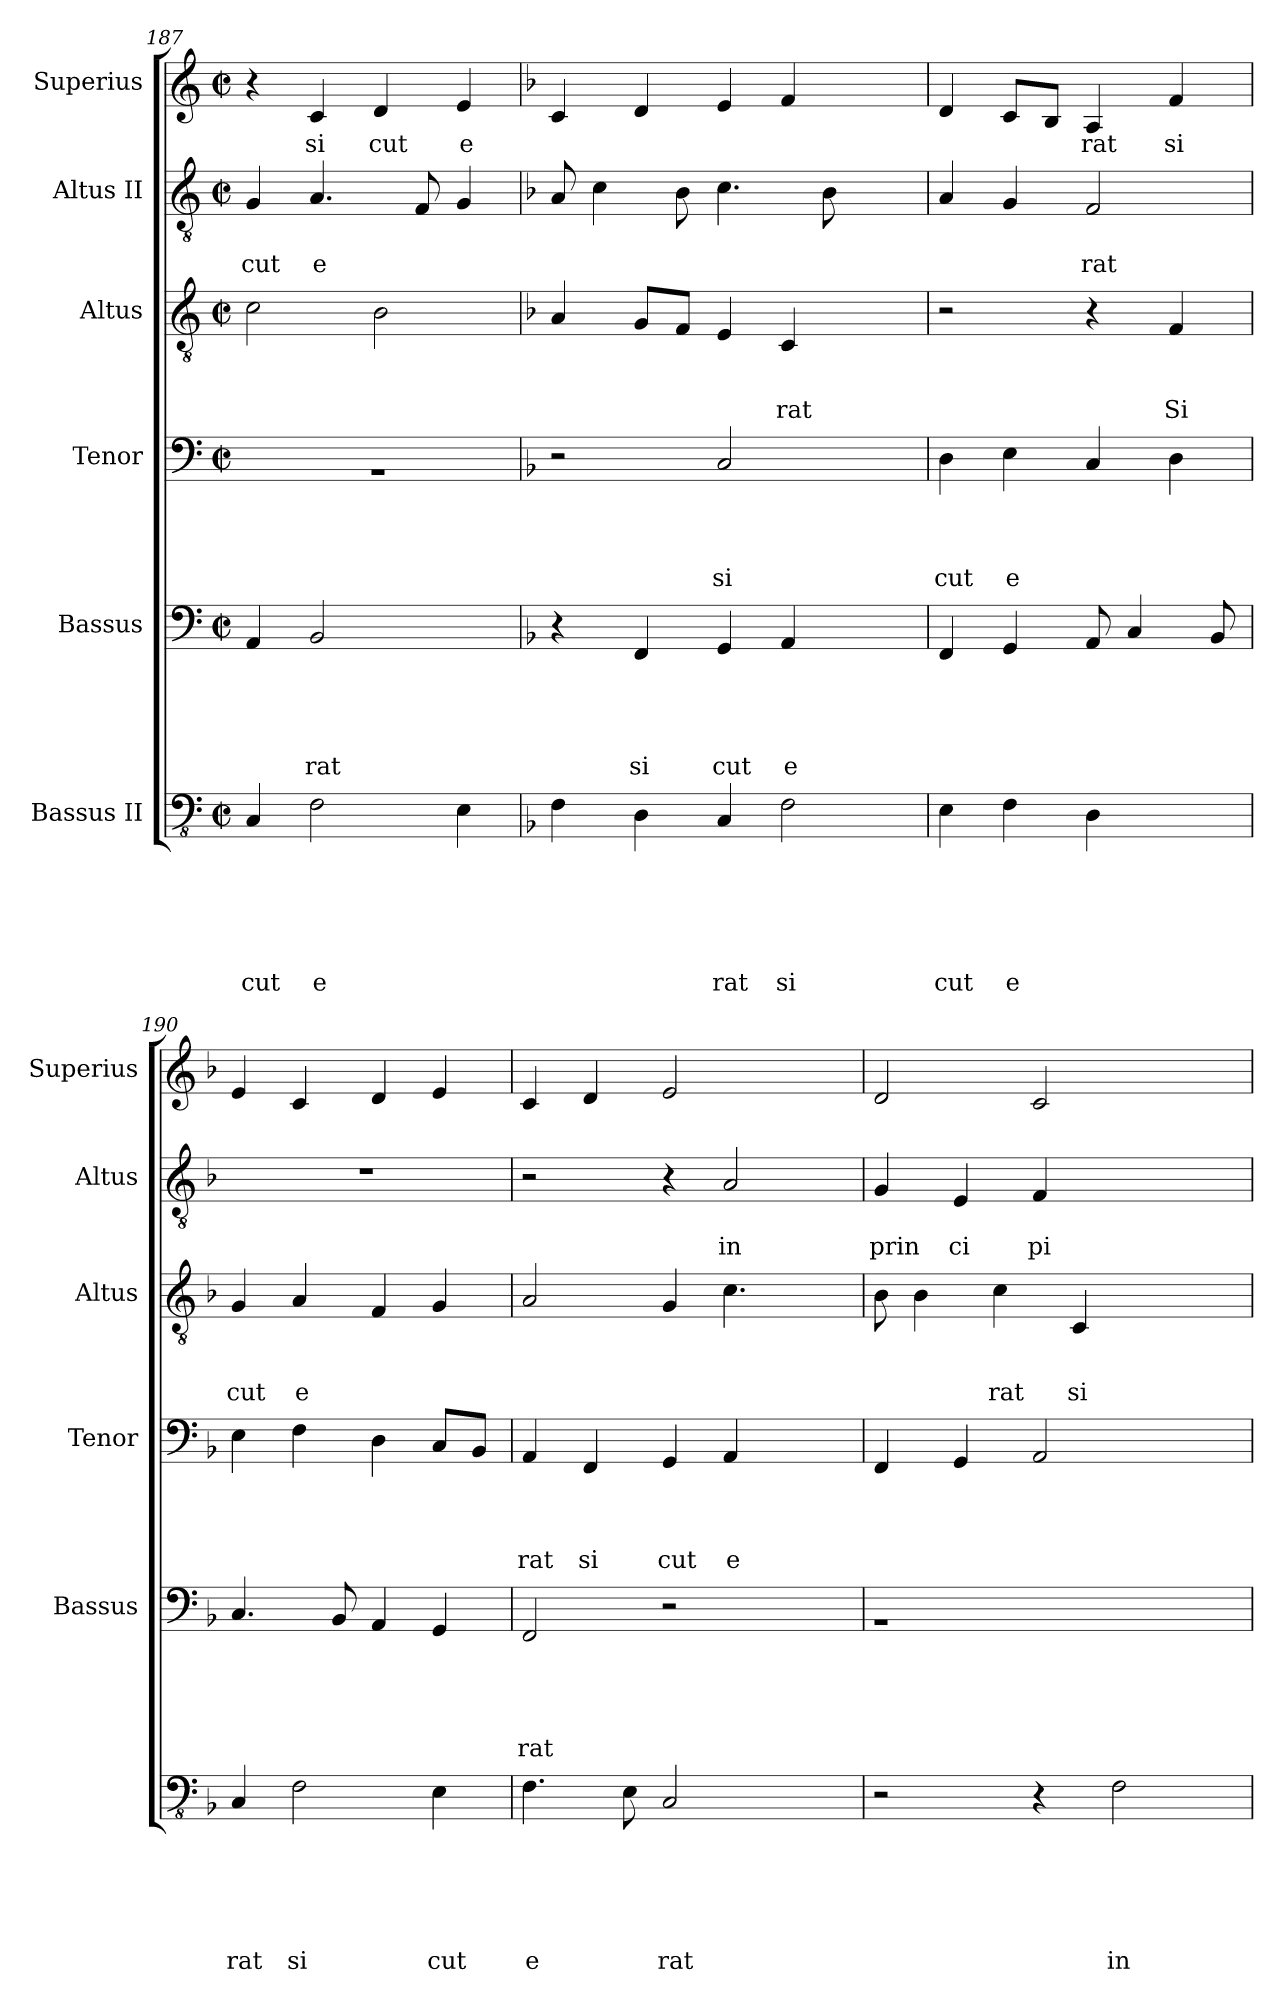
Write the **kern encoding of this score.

**kern	**text	**text	**text	**text	**text	**text	**kern	**text	**text	**text	**text	**text	**kern	**text	**text	**text	**text	**kern	**text	**text	**text	**kern	**text	**text	**kern	**text
*part6	*part6	*part6	*part6	*part6	*part6	*part6	*part5	*part5	*part5	*part5	*part5	*part5	*part4	*part4	*part4	*part4	*part4	*part3	*part3	*part3	*part3	*part2	*part2	*part2	*part1	*part1
*staff6	*staff6	*staff6	*staff6	*staff6	*staff6	*staff6	*staff5	*staff5	*staff5	*staff5	*staff5	*staff5	*staff4	*staff4	*staff4	*staff4	*staff4	*staff3	*staff3	*staff3	*staff3	*staff2	*staff2	*staff2	*staff1	*staff1
*I"Bassus II	*	*	*	*	*	*	*I"Bassus	*	*	*	*	*	*I"Tenor	*	*	*	*	*I"Altus	*	*	*	*I"Altus II	*	*	*I"Superius	*
*	*	*	*	*	*	*	*I'Bassus	*	*	*	*	*	*I'Tenor	*	*	*	*	*I'Altus	*	*	*	*I'Altus	*	*	*I'Superius	*
*clefFv4	*	*	*	*	*	*	*clefF4	*	*	*	*	*	*clefF4	*	*	*	*	*clefGv2	*	*	*	*clefGv2	*	*	*clefG2	*
*k[]	*	*	*	*	*	*	*k[]	*	*	*	*	*	*k[]	*	*	*	*	*k[]	*	*	*	*k[]	*	*	*k[]	*
*C:	*	*	*	*	*	*	*C:	*	*	*	*	*	*C:	*	*	*	*	*C:	*	*	*	*C:	*	*	*C:	*
*M2/2	*	*	*	*	*	*	*M2/2	*	*	*	*	*	*M2/2	*	*	*	*	*M2/2	*	*	*	*M2/2	*	*	*M2/2	*
*met(c|)	*	*	*	*	*	*	*met(c|)	*	*	*	*	*	*met(c|)	*	*	*	*	*met(c|)	*	*	*	*met(c|)	*	*	*met(c|)	*
=187	=187	=187	=187	=187	=187	=187	=187	=187	=187	=187	=187	=187	=187	=187	=187	=187	=187	=187	=187	=187	=187	=187	=187	=187	=187	=187
!	!	!	!	!	!	!LO:LY:b	!	!	!	!	!	!	!	!	!	!	!	!	!	!	!	!	!	!LO:LY:b	!	!
4CC/	.	.	.	.	.	cut	4AA/	.	.	.	.	.	1rC	.	.	.	.	2c\	.	.	.	4G/	.	cut	4r	.
!	!	!	!	!	!	!LO:LY:b	!	!	!	!	!	!LO:LY:b	!	!	!	!	!	!	!	!	!	!	!	!LO:LY:b	!	!LO:LY:b
2FF\	.	.	.	.	.	e	2BB/	.	.	.	.	rat	.	.	.	.	.	.	.	.	.	4.A/	.	e	4c/	si
!	!	!	!	!	!	!	!	!	!	!	!	!	!	!	!	!	!	!	!	!	!	!	!	!	!	!LO:LY:b
.	.	.	.	.	.	.	.	.	.	.	.	.	.	.	.	.	.	2B\	.	.	.	.	.	.	4d/	cut
.	.	.	.	.	.	.	.	.	.	.	.	.	.	.	.	.	.	.	.	.	.	8F/	.	.	.	.
!	!	!	!	!	!	!	!	!	!	!	!	!	!	!	!	!	!	!	!	!	!	!	!	!	!	!LO:LY:b
4EE\	.	.	.	.	.	.	4ryy	.	.	.	.	.	.	.	.	.	.	.	.	.	.	4G/	.	.	4e/	e
!!LO:LB:g=z
=188	=188	=188	=188	=188	=188	=188	=188	=188	=188	=188	=188	=188	=188	=188	=188	=188	=188	=188	=188	=188	=188	=188	=188	=188	=188	=188
*k[b-]	*	*	*	*	*	*	*k[b-]	*	*	*	*	*	*k[b-]	*	*	*	*	*k[b-]	*	*	*	*k[b-]	*	*	*k[b-]	*
*F:	*	*	*	*	*	*	*F:	*	*	*	*	*	*F:	*	*	*	*	*F:	*	*	*	*F:	*	*	*F:	*
4FF\	.	.	.	.	.	.	4r	.	.	.	.	.	2r	.	.	.	.	4A/	.	.	.	8A/	.	.	4c/	.
.	.	.	.	.	.	.	.	.	.	.	.	.	.	.	.	.	.	.	.	.	.	4c\	.	.	.	.
!	!	!	!	!	!	!	!	!	!	!	!	!LO:LY:b	!	!	!	!	!	!	!	!	!	!	!	!	!	!
4DD\	.	.	.	.	.	.	4FF/	.	.	.	.	si	.	.	.	.	.	8G/L	.	.	.	.	.	.	4d/	.
.	.	.	.	.	.	.	.	.	.	.	.	.	.	.	.	.	.	8F/J	.	.	.	8B-\	.	.	.	.
!	!	!	!	!	!	!LO:LY:b	!	!	!	!	!	!LO:LY:b	!	!	!	!	!LO:LY:b	!	!	!	!	!	!	!	!	!
4CC/	.	.	.	.	.	rat	4GG/	.	.	.	.	cut	2C/	.	.	.	si	4E/	.	.	.	4.c\	.	.	4e/	.
!	!	!	!	!	!	!LO:LY:b	!	!	!	!	!	!LO:LY:b	!	!	!	!	!	!	!	!	!LO:LY:b	!	!	!	!	!
2FF\	.	.	.	.	.	si	4AA/	.	.	.	.	e	.	.	.	.	.	4C/	.	.	rat	.	.	.	4f/	.
.	.	.	.	.	.	.	.	.	.	.	.	.	.	.	.	.	.	.	.	.	.	8B-\	.	.	.	.
.	.	.	.	.	.	.	4ryy	.	.	.	.	.	4ryy	.	.	.	.	4ryy	.	.	.	4ryy	.	.	4ryy	.
=189	=189	=189	=189	=189	=189	=189	=189	=189	=189	=189	=189	=189	=189	=189	=189	=189	=189	=189	=189	=189	=189	=189	=189	=189	=189	=189
!	!	!	!	!	!	!LO:LY:b	!	!	!	!	!	!	!	!	!	!	!LO:LY:b	!	!	!	!	!	!	!	!	!
4EE\	.	.	.	.	.	cut	4FF/	.	.	.	.	.	4D\	.	.	.	cut	2r	.	.	.	4A/	.	.	4d/	.
!	!	!	!	!	!	!LO:LY:b	!	!	!	!	!	!	!	!	!	!	!LO:LY:b	!	!	!	!	!	!	!	!	!
4FF\	.	.	.	.	.	e	4GG/	.	.	.	.	.	4E\	.	.	.	e	.	.	.	.	4G/	.	.	8c/L	.
.	.	.	.	.	.	.	.	.	.	.	.	.	.	.	.	.	.	.	.	.	.	.	.	.	8B-/J	.
!	!	!	!	!	!	!	!	!	!	!	!	!	!	!	!	!	!	!	!	!	!	!	!	!LO:LY:b	!	!LO:LY:b
4DD\	.	.	.	.	.	.	8AA/	.	.	.	.	.	4C/	.	.	.	.	4r	.	.	.	2F/	.	rat	4A/	rat
.	.	.	.	.	.	.	4C/	.	.	.	.	.	.	.	.	.	.	.	.	.	.	.	.	.	.	.
!	!	!	!	!	!	!	!	!	!	!	!	!	!	!	!	!	!	!	!	!	!LO:LY:b	!	!	!	!	!LO:LY:b
4ryy	.	.	.	.	.	.	.	.	.	.	.	.	4D\	.	.	.	.	4F/	.	.	Si	.	.	.	4f/	si
.	.	.	.	.	.	.	8BB-/	.	.	.	.	.	.	.	.	.	.	.	.	.	.	.	.	.	.	.
=190	=190	=190	=190	=190	=190	=190	=190	=190	=190	=190	=190	=190	=190	=190	=190	=190	=190	=190	=190	=190	=190	=190	=190	=190	=190	=190
!	!	!	!	!	!	!LO:LY:b	!	!	!	!	!	!	!	!	!	!	!	!	!	!	!LO:LY:b	!	!	!	!	!
4CC/	.	.	.	.	.	rat	4.C/	.	.	.	.	.	4E\	.	.	.	.	4G/	.	.	cut	1r	.	.	4e/	.
!	!	!	!	!	!	!LO:LY:b	!	!	!	!	!	!	!	!	!	!	!	!	!	!	!LO:LY:b	!	!	!	!	!
2FF\	.	.	.	.	.	si	.	.	.	.	.	.	4F\	.	.	.	.	4A/	.	.	e	.	.	.	4c/	.
.	.	.	.	.	.	.	8BB-/	.	.	.	.	.	.	.	.	.	.	.	.	.	.	.	.	.	.	.
.	.	.	.	.	.	.	4AA/	.	.	.	.	.	4D\	.	.	.	.	4F/	.	.	.	.	.	.	4d/	.
!	!	!	!	!	!	!LO:LY:b	!	!	!	!	!	!	!	!	!	!	!	!	!	!	!	!	!	!	!	!
4EE\	.	.	.	.	.	cut	4GG/	.	.	.	.	.	8C/L	.	.	.	.	4G/	.	.	.	.	.	.	4e/	.
.	.	.	.	.	.	.	.	.	.	.	.	.	8BB-/J	.	.	.	.	.	.	.	.	.	.	.	.	.
=191	=191	=191	=191	=191	=191	=191	=191	=191	=191	=191	=191	=191	=191	=191	=191	=191	=191	=191	=191	=191	=191	=191	=191	=191	=191	=191
!	!	!	!	!	!	!LO:LY:b	!	!	!	!	!	!LO:LY:b	!	!	!	!	!LO:LY:b	!	!	!	!	!	!	!	!	!
4.FF\	.	.	.	.	.	e	2FF/	.	.	.	.	rat	4AA/	.	.	.	rat	2A/	.	.	.	2r	.	.	4c/	.
!	!	!	!	!	!	!	!	!	!	!	!	!	!	!	!	!	!LO:LY:b	!	!	!	!	!	!	!	!	!
.	.	.	.	.	.	.	.	.	.	.	.	.	4FF/	.	.	.	si	.	.	.	.	.	.	.	4d/	.
8EE\	.	.	.	.	.	.	.	.	.	.	.	.	.	.	.	.	.	.	.	.	.	.	.	.	.	.
!	!	!	!	!	!	!LO:LY:b	!	!	!	!	!	!	!	!	!	!	!LO:LY:b	!	!	!	!	!	!	!	!	!
2CC/	.	.	.	.	.	rat	2r	.	.	.	.	.	4GG/	.	.	.	cut	4G/	.	.	.	4r	.	.	2e/	.
!	!	!	!	!	!	!	!	!	!	!	!	!	!	!	!	!	!LO:LY:b	!	!	!	!	!	!	!LO:LY:b	!	!
.	.	.	.	.	.	.	.	.	.	.	.	.	4AA/	.	.	.	e	4.c\	.	.	.	2A/	.	in	.	.
4ryy	.	.	.	.	.	.	4ryy	.	.	.	.	.	4ryy	.	.	.	.	.	.	.	.	.	.	.	4ryy	.
.	.	.	.	.	.	.	.	.	.	.	.	.	.	.	.	.	.	8ryy	.	.	.	.	.	.	.	.
=192	=192	=192	=192	=192	=192	=192	=192	=192	=192	=192	=192	=192	=192	=192	=192	=192	=192	=192	=192	=192	=192	=192	=192	=192	=192	=192
!	!	!	!	!	!	!	!	!	!	!	!	!	!	!	!	!	!	!	!	!	!	!	!	!LO:LY:b	!	!
2r	.	.	.	.	.	.	1rC	.	.	.	.	.	4FF/	.	.	.	.	8B-\	.	.	.	4G/	.	prin	2d/	.
.	.	.	.	.	.	.	.	.	.	.	.	.	.	.	.	.	.	4B-\	.	.	.	.	.	.	.	.
!	!	!	!	!	!	!	!	!	!	!	!	!	!	!	!	!	!	!	!	!	!	!	!	!LO:LY:b	!	!
.	.	.	.	.	.	.	.	.	.	.	.	.	4GG/	.	.	.	.	.	.	.	.	4E/	.	ci	.	.
!	!	!	!	!	!	!	!	!	!	!	!	!	!	!	!	!	!	!	!	!	!LO:LY:b	!	!	!	!	!
.	.	.	.	.	.	.	.	.	.	.	.	.	.	.	.	.	.	4c\	.	.	rat	.	.	.	.	.
!	!	!	!	!	!	!	!	!	!	!	!	!	!	!	!	!	!	!	!	!	!	!	!	!LO:LY:b	!	!
4r	.	.	.	.	.	.	.	.	.	.	.	.	2AA/	.	.	.	.	.	.	.	.	4F/	.	pi	2c/	.
!	!	!	!	!	!	!	!	!	!	!	!	!	!	!	!	!	!	!	!	!	!LO:LY:b	!	!	!	!	!
.	.	.	.	.	.	.	.	.	.	.	.	.	.	.	.	.	.	4C/	.	.	si	.	.	.	.	.
!	!	!	!	!	!	!LO:LY:b	!	!	!	!	!	!	!	!	!	!	!	!	!	!	!	!	!	!	!	!
2FF\	.	.	.	.	.	in	.	.	.	.	.	.	.	.	.	.	.	.	.	.	.	2ryy	.	.	.	.
.	.	.	.	.	.	.	.	.	.	.	.	.	.	.	.	.	.	4.ryy	.	.	.	.	.	.	.	.
.	.	.	.	.	.	.	4ryy	.	.	.	.	.	4ryy	.	.	.	.	.	.	.	.	.	.	.	4ryy	.
=	=	=	=	=	=	=	=	=	=	=	=	=	=	=	=	=	=	=	=	=	=	=	=	=	=	=
*-	*-	*-	*-	*-	*-	*-	*-	*-	*-	*-	*-	*-	*-	*-	*-	*-	*-	*-	*-	*-	*-	*-	*-	*-	*-	*-
